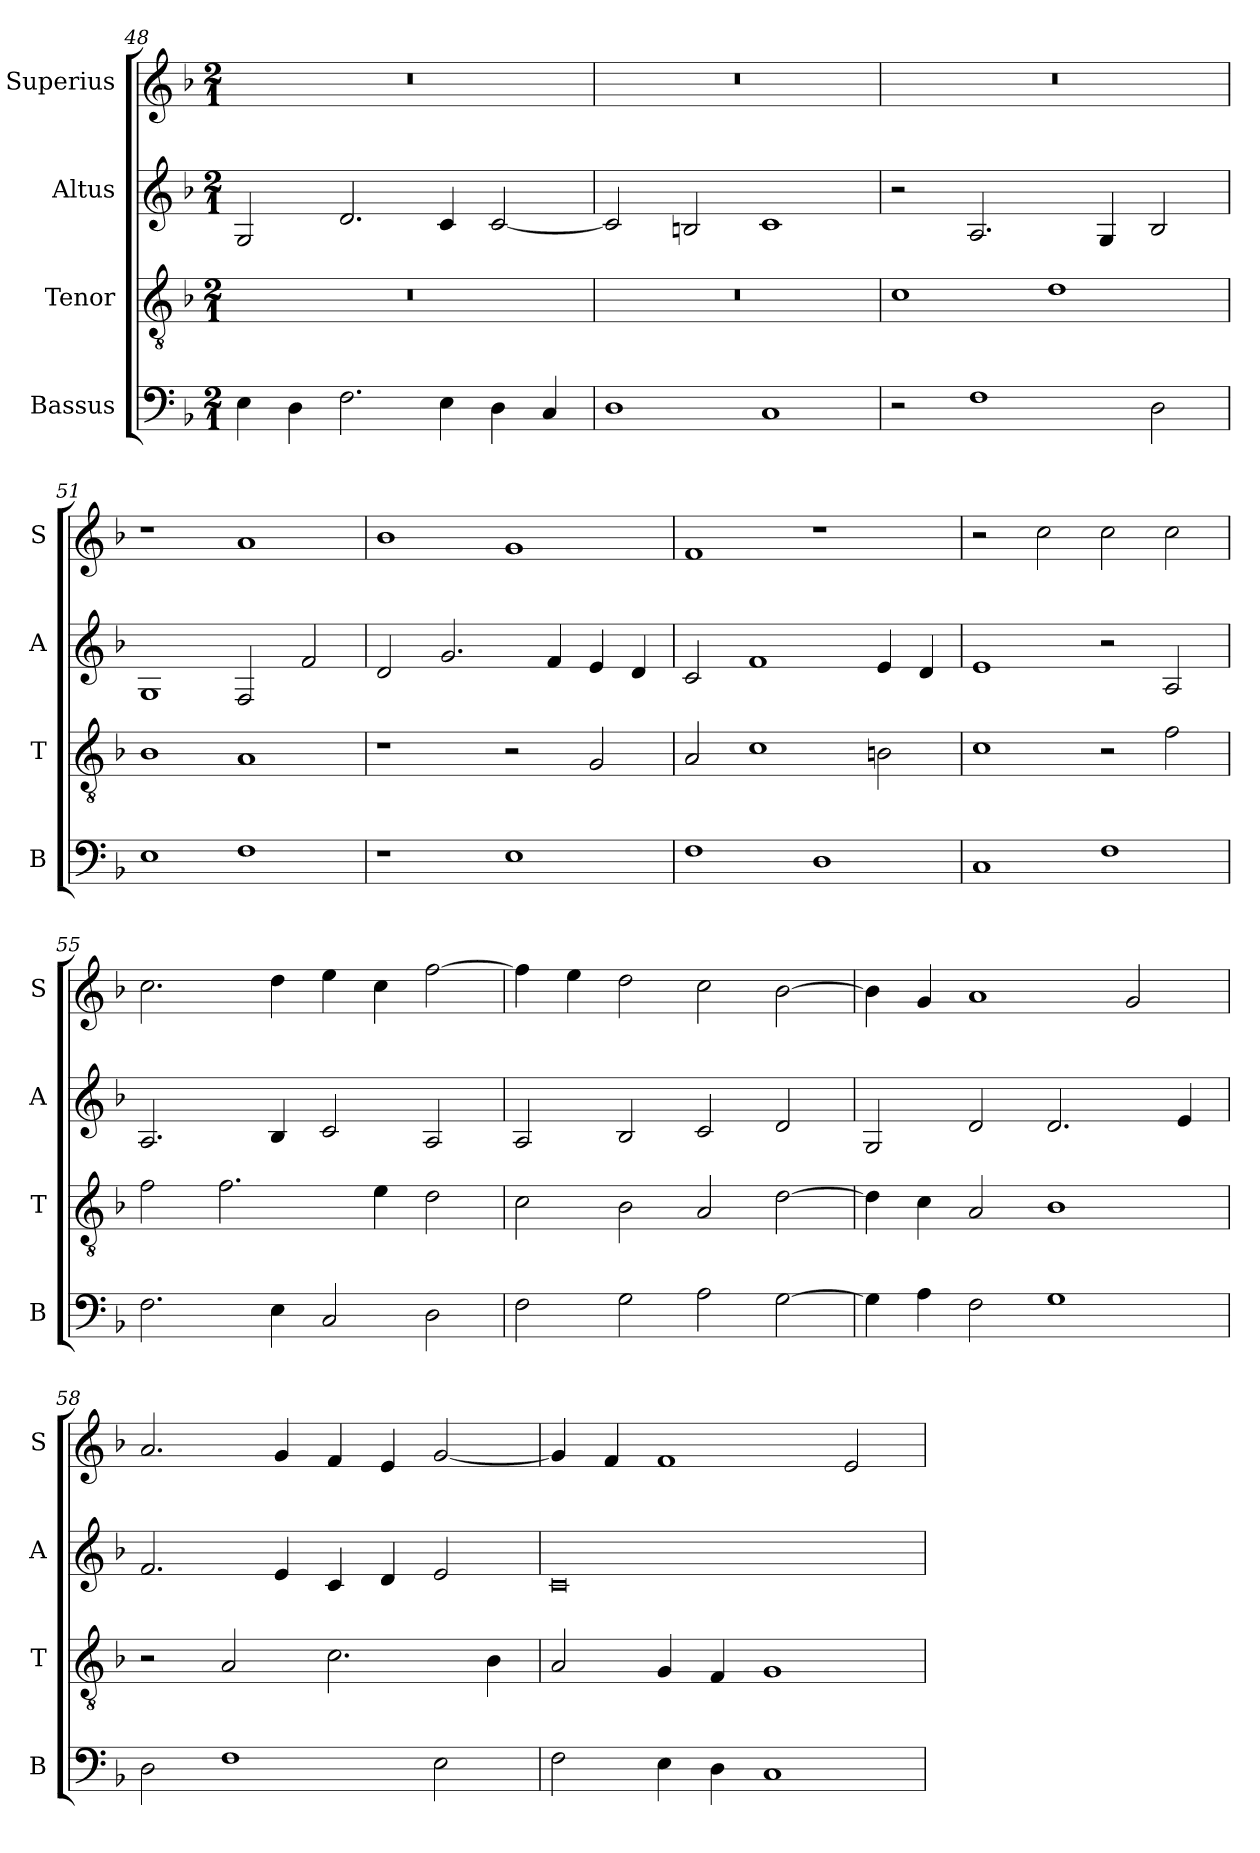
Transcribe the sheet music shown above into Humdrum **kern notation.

**kern	**kern	**kern	**kern
*part4	*part3	*part2	*part1
*staff4	*staff3	*staff2	*staff1
*I"Bassus	*I"Tenor	*I"Altus	*I"Superius
*I'B	*I'T	*I'A	*I'S
*clefF4	*clefGv2	*clefG2	*clefG2
*k[b-]	*k[b-]	*k[b-]	*k[b-]
*F:	*F:	*F:	*F:
*M2/1	*M2/1	*M2/1	*M2/1
=48	=48	=48	=48
4E	0r	2G	0r
4D	.	.	.
2.F	.	2.d	.
4E	.	4c	.
4D	.	[2c	.
4C	.	.	.
=49	=49	=49	=49
1D	0r	2c]	0r
.	.	2Bn	.
1C	.	1c	.
=50	=50	=50	=50
2r	1c	2r	0r
1F	.	2.A	.
.	1d	.	.
.	.	4G	.
2D	.	2B-	.
=51	=51	=51	=51
1E	1B-	1G	1r
1F	1A	2F	1a
.	.	2f	.
=52	=52	=52	=52
1r	1r	2d	1b-
.	.	2.g	.
1E	2r	.	1g
.	.	4f	.
.	2G	4e	.
.	.	4d	.
=53	=53	=53	=53
1F	2A	2c	1f
.	1c	1f	.
1D	.	.	1r
.	2Bn	4e	.
.	.	4d	.
=54	=54	=54	=54
1C	1c	1e	2r
.	.	.	2cc
1F	2r	2r	2cc
.	2f	2A	2cc
=55	=55	=55	=55
2.F	2f	2.A	2.cc
.	2.f	.	.
4E	.	4B-	4dd
2C	.	2c	4ee
.	4e	.	4cc
2D	2d	2A	[2ff
=56	=56	=56	=56
2F	2c	2A	4ff]
.	.	.	4ee
2G	2B-	2B-	2dd
2A	2A	2c	2cc
[2G	[2d	2d	[2b-
=57	=57	=57	=57
4G]	4d]	2G	4b-]
4A	4c	.	4g
2F	2A	2d	1a
1G	1B-	2.d	.
.	.	.	2g
.	.	4e	.
=58	=58	=58	=58
2D	2r	2.f	2.a
1F	2A	.	.
.	.	4e	4g
.	2.c	4c	4f
.	.	4d	4e
2E	.	2e	[2g
.	4B-	.	.
=59	=59	=59	=59
2F	2A	0c	4g]
.	.	.	4f
4E	4G	.	1f
4D	4F	.	.
1C	1G	.	.
.	.	.	2e
=	=	=	=
*-	*-	*-	*-
